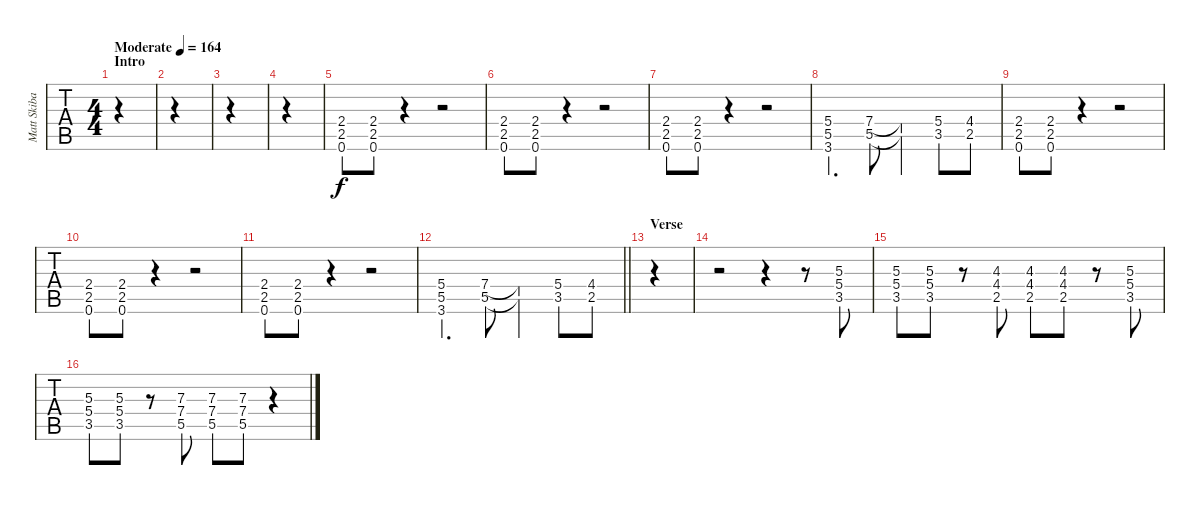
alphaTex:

\track ("Matt Skiba - Guitar One" "Matt Skiba") {instrument distortionguitar}
\staff {tabs}
\tuning (E4 B3 G3 D3 A2 E2) {hide}
\ts (4 4)
\section ("" "Intro")
\tempo (164 "Moderate")
\clef g2
\ks eminor
|
|
|
|
(2.4 2.5 0.6).8 (2.4 2.5 0.6).8 r.4 r.2 |
(2.4 2.5 0.6).8 (2.4 2.5 0.6).8 r.4 r.2 |
(2.4 2.5 0.6).8 (2.4 2.5 0.6).8 r.4 r.2 |
(5.4 5.5 3.6).4{d} (7.4 5.5).8 (7.4{t} 5.5{t}).4 (5.4 3.5).8 (4.4 2.5).8 |
(2.4 2.5 0.6).8 (2.4 2.5 0.6).8 r.4 r.2 |
(2.4 2.5 0.6).8 (2.4 2.5 0.6).8 r.4 r.2 |
(2.4 2.5 0.6).8 (2.4 2.5 0.6).8 r.4 r.2 |
\barLineRight lightlight
(5.4 5.5 3.6).4{d} (7.4 5.5).8 (7.4{t} 5.5{t}).4 (5.4 3.5).8 (4.4 2.5).8 |
\section ("" "Verse")
|
r.2 r.4 r.8 (5.3 5.4 3.5).8{dy f} |
(5.3 5.4 3.5).8 (5.3 5.4 3.5).8 r.8 (4.3 4.4 2.5).8 (4.3 4.4 2.5).8 (4.3 4.4 2.5).8 r.8 (5.3 5.4 3.5).8 |
(5.3 5.4 3.5).8 (5.3 5.4 3.5).8 r.8 (7.3 7.4 5.5).8 (7.3 7.4 5.5).8 (7.3 7.4 5.5).8 r.4
